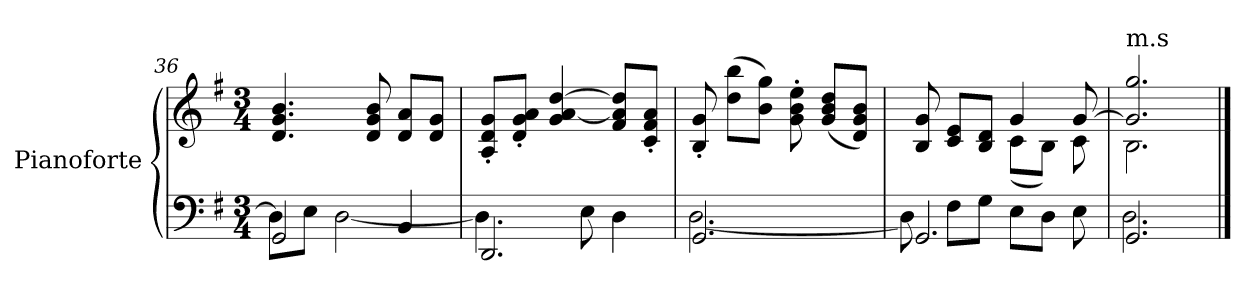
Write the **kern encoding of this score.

**kern	**kern
*part1	*part1
*staff2	*staff1
*I"Pianoforte	*
*I'Pno	*
*clefF4	*clefG2
*k[f#]	*k[f#]
*M3/4	*M3/4
=36	=36
*^	*
2GG/	8D\L]	4.d/ 4.g/ 4.b/
.	8E\J	.
.	[2D\	.
.	.	8d/ 8g/ 8b/
4BB/	.	8d/ 8a/L
.	.	8d/ 8g/J
=37	=37	=37
2.DD/	4.D\]	8A/' 8d/' 8g/'L
.	.	8d/' 8g/' 8a/'J
.	.	4g/ [4a/ [4dd/
.	8E\	.
.	4D\	8f#/ 8a/] 8dd/]L
.	.	8c/' 8f#/' 8a/'J
=38	=38	=38
2.GG/	[2.D\	8B/' 8g/'
.	.	(>8dd\ 8bb\L
.	.	8b\ 8gg\J)
.	.	8g\' 8b\' 8ee\'
.	.	(<8g/ 8b/ 8dd/L
.	.	8d/ 8g/ 8b/J)
=39	=39	=39
*	*	*^
2.GG/	8D\]	8B/ 8g/	4.ryy
.	8F#\L	8c/ 8e/L	.
.	8G\J	8B/ 8d/J	.
.	8E\L	4g/	(<8c\L
.	8D\J	.	8B\J)
.	8E\	[8g/	8c\
=40	=40	=40	=40
!	!	!LO:TX:a:t=m.s	!
2.GG/	2.D\	2.g/] 2.gg/	2.B\
*v	*v	*	*
*	*v	*v
==	==
*-	*-
